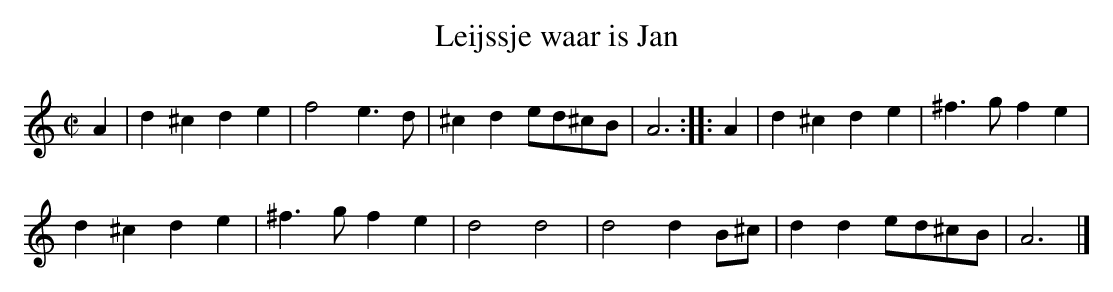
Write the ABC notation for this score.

X:1
T:Leijssje waar is Jan
M:C|
K:Amin
A2|d2^c2d2e2|f4e3d|^c2d2ed^cB|A6:||:A2|d2^c2d2e2|^f3gf2e2|
d2^c2d2e2|^f3gf2e2|d4d4|d4d2B^c|d2d2ed^cB|A6|]
